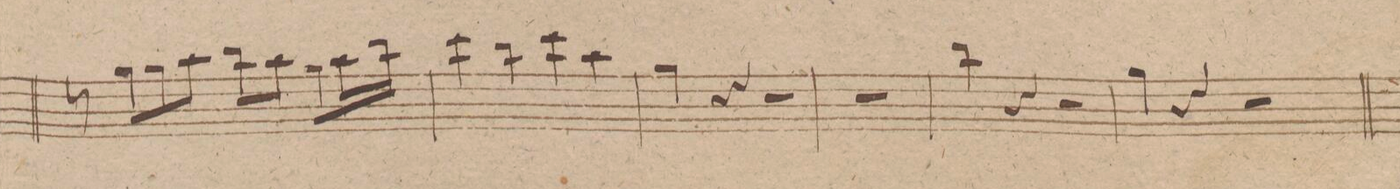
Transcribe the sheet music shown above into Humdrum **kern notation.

**kern	**dynam
*I"Oboe 1mo	*
*clefG2	*
*k[f#c#g#d#]	*
*met(c)	*
*M4/4	*
8r	.
*8\right	*
8gg#\L	.
8gg#\	.
*8\left	*
8aa\J	.
*8\right	*
8bb\L	.
*8\left	*
8aa\J	.
*8\right	*
8gg#\L	.
*16\left	*
16aa\L	.
*	*16\right
16bb\JJ	.
=32	=32
*4\left	*
4ccc#\	.
*4\right	*
4bb\	.
*4\left	*
4ccc#\	.
4aa\	.
=33	=33
*4\right	*
4gg#\	.
4r	.
2r	.
=34	=34
1r	.
=35	=35
4bb\	.
4r	.
2r	.
=36	=36
4gg#\	.
4r	.
2r	.
=37	=37
*-	*-
